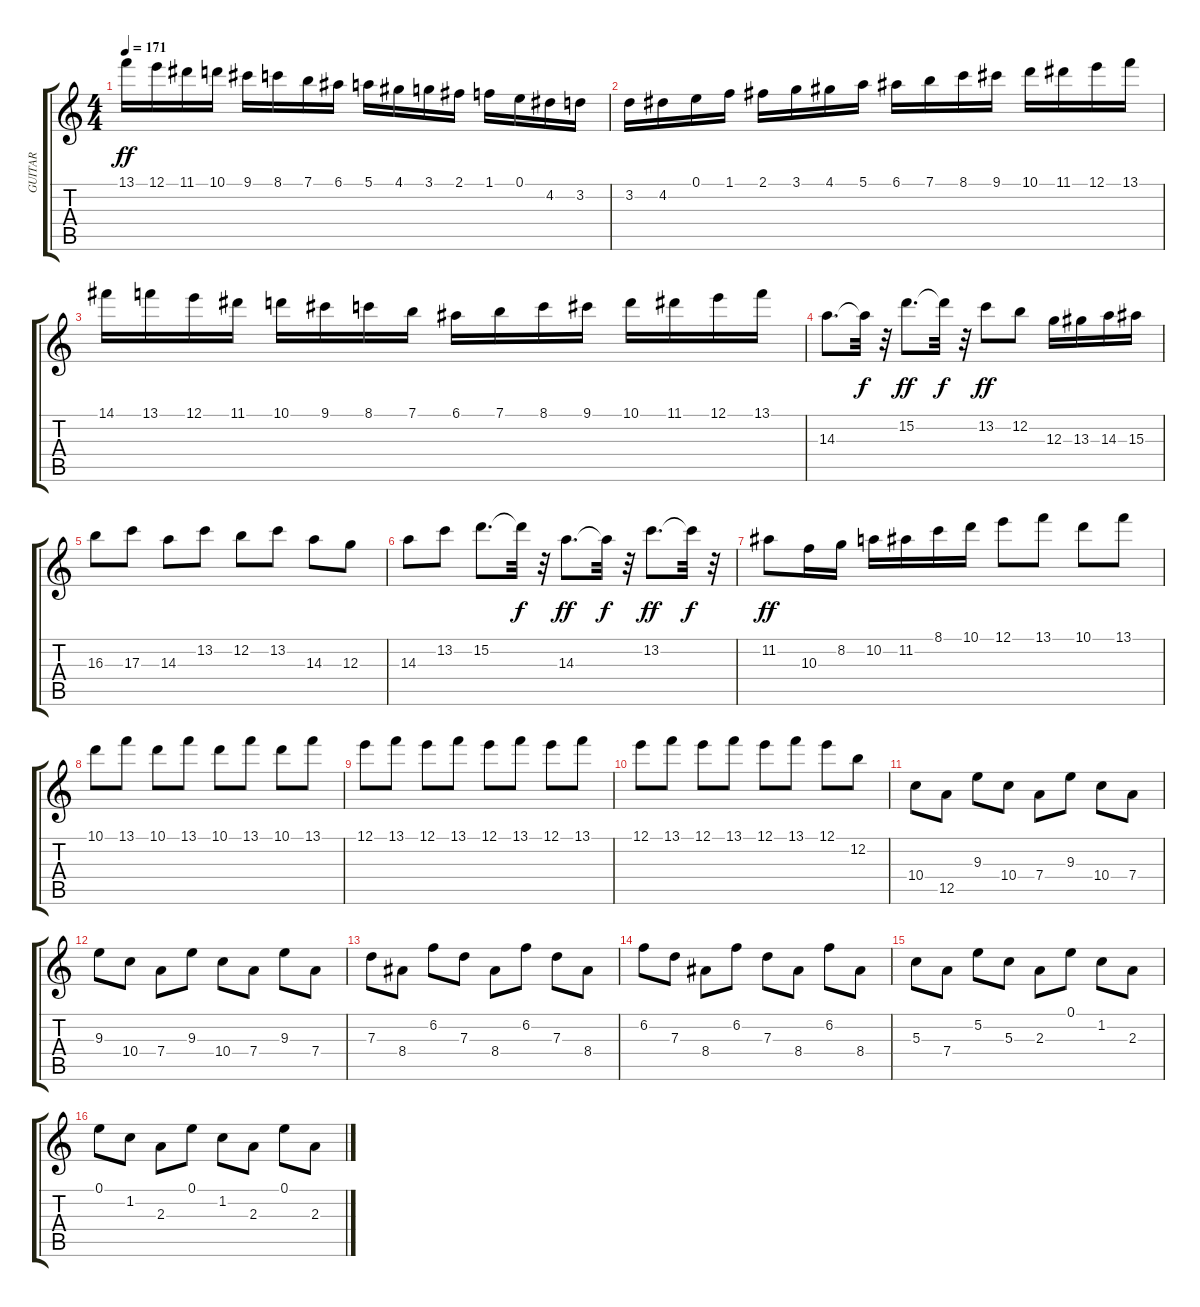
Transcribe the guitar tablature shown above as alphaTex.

\track ("GUITAR" "GUITAR") {instrument acousticguitarsteel}
\staff {score tabs}
\tuning (E4 B3 G3 D3 A2 E2) {hide}
\ts (4 4)
\tempo 171
\clef g2
\ks c
13.1.16{dy ff} 12.1.16 11.1.16 10.1.16 9.1.16 8.1.16 7.1.16 6.1.16 5.1.16 4.1.16 3.1.16 2.1.16 1.1.16 0.1.16 4.2.16 3.2.16 |
3.2.16 4.2.16 0.1.16 1.1.16 2.1.16 3.1.16 4.1.16 5.1.16 6.1.16 7.1.16 8.1.16 9.1.16 10.1.16 11.1.16 12.1.16 13.1.16 |
14.1.16 13.1.16 12.1.16 11.1.16 10.1.16 9.1.16 8.1.16 7.1.16 6.1.16 7.1.16 8.1.16 9.1.16 10.1.16 11.1.16 12.1.16 13.1.16 |
14.3.8{d} 14.3{t}.32{dy f} r.32 15.2.8{d dy ff} 15.2{t}.32{dy f} r.32 13.2.8{dy ff} 12.2.8 12.3.16 13.3.16 14.3.16 15.3.16 |
16.3.8 17.3.8 14.3.8 13.2.8 12.2.8 13.2.8 14.3.8 12.3.8 |
14.3.8 13.2.8 15.2.8{d} 15.2{t}.32{dy f} r.32 14.3.8{d dy ff} 14.3{t}.32{dy f} r.32 13.2.8{d dy ff} 13.2{t}.32{dy f} r.32 |
11.2.8{dy ff} 10.3.16 8.2.16 10.2.16 11.2.16 8.1.16 10.1.16 12.1.8 13.1.8 10.1.8 13.1.8 |
10.1.8 13.1.8 10.1.8 13.1.8 10.1.8 13.1.8 10.1.8 13.1.8 |
12.1.8 13.1.8 12.1.8 13.1.8 12.1.8 13.1.8 12.1.8 13.1.8 |
12.1.8 13.1.8 12.1.8 13.1.8 12.1.8 13.1.8 12.1.8 12.2.8 |
10.4.8 12.5.8 9.3.8 10.4.8 7.4.8 9.3.8 10.4.8 7.4.8 |
9.3.8 10.4.8 7.4.8 9.3.8 10.4.8 7.4.8 9.3.8 7.4.8 |
7.3.8 8.4.8 6.2.8 7.3.8 8.4.8 6.2.8 7.3.8 8.4.8 |
6.2.8 7.3.8 8.4.8 6.2.8 7.3.8 8.4.8 6.2.8 8.4.8 |
5.3.8 7.4.8 5.2.8 5.3.8 2.3.8 0.1.8 1.2.8 2.3.8 |
0.1.8 1.2.8 2.3.8 0.1.8 1.2.8 2.3.8 0.1.8 2.3.8
